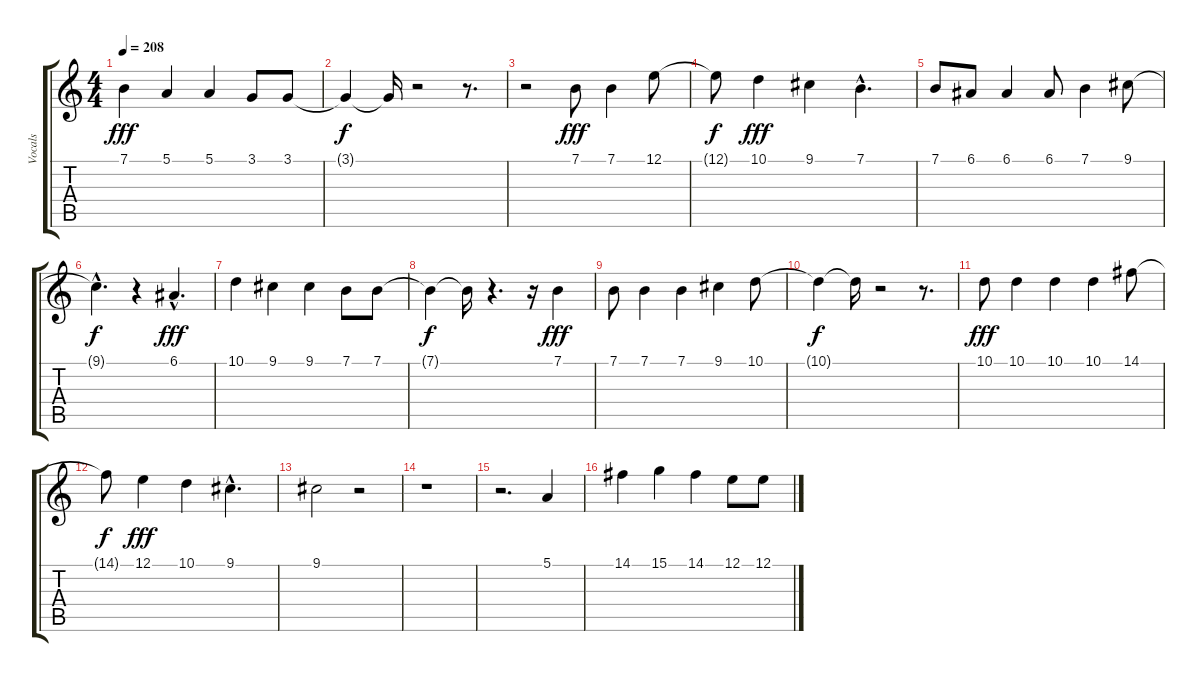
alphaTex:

\track ("Vocals" "Vocals") {instrument lead6voice}
\staff {score tabs}
\tuning (E4 B3 G3 D3 A2 E2) {hide}
\ts (4 4)
\tempo 208
\clef g2
\ks c
7.1.4{dy fff} 5.1.4 5.1.4 3.1.8 3.1.8 |
3.1{t}.4{dy f} 3.1{t}.16 r.2 r.8{d} |
r.2 7.1.8{dy fff} 7.1.4 12.1.8 |
12.1{t}.8{dy f} 10.1.4{dy fff} 9.1.4 7.1{hac}.4{d} |
7.1.8 6.1.8 6.1.4 6.1.8 7.1.4 9.1.8 |
9.1{hac t}.4{d dy f} r.4 6.1{hac}.4{d dy fff} |
10.1.4 9.1.4 9.1.4 7.1.8 7.1.8 |
7.1{t}.4{dy f} 7.1{t}.16 r.4{d} r.16 7.1.4{dy fff} |
7.1.8 7.1.4 7.1.4 9.1.4 10.1.8 |
10.1{t}.4{dy f} 10.1{t}.16 r.2 r.8{d} |
10.1.8{dy fff} 10.1.4 10.1.4 10.1.4 14.1.8 |
14.1{t}.8{dy f} 12.1.4{dy fff} 10.1.4 9.1{hac}.4{d} |
9.1.2 r.2 |
r.1 |
r.2{d} 5.1.4 |
14.1.4 15.1.4 14.1.4 12.1.8 12.1.8
